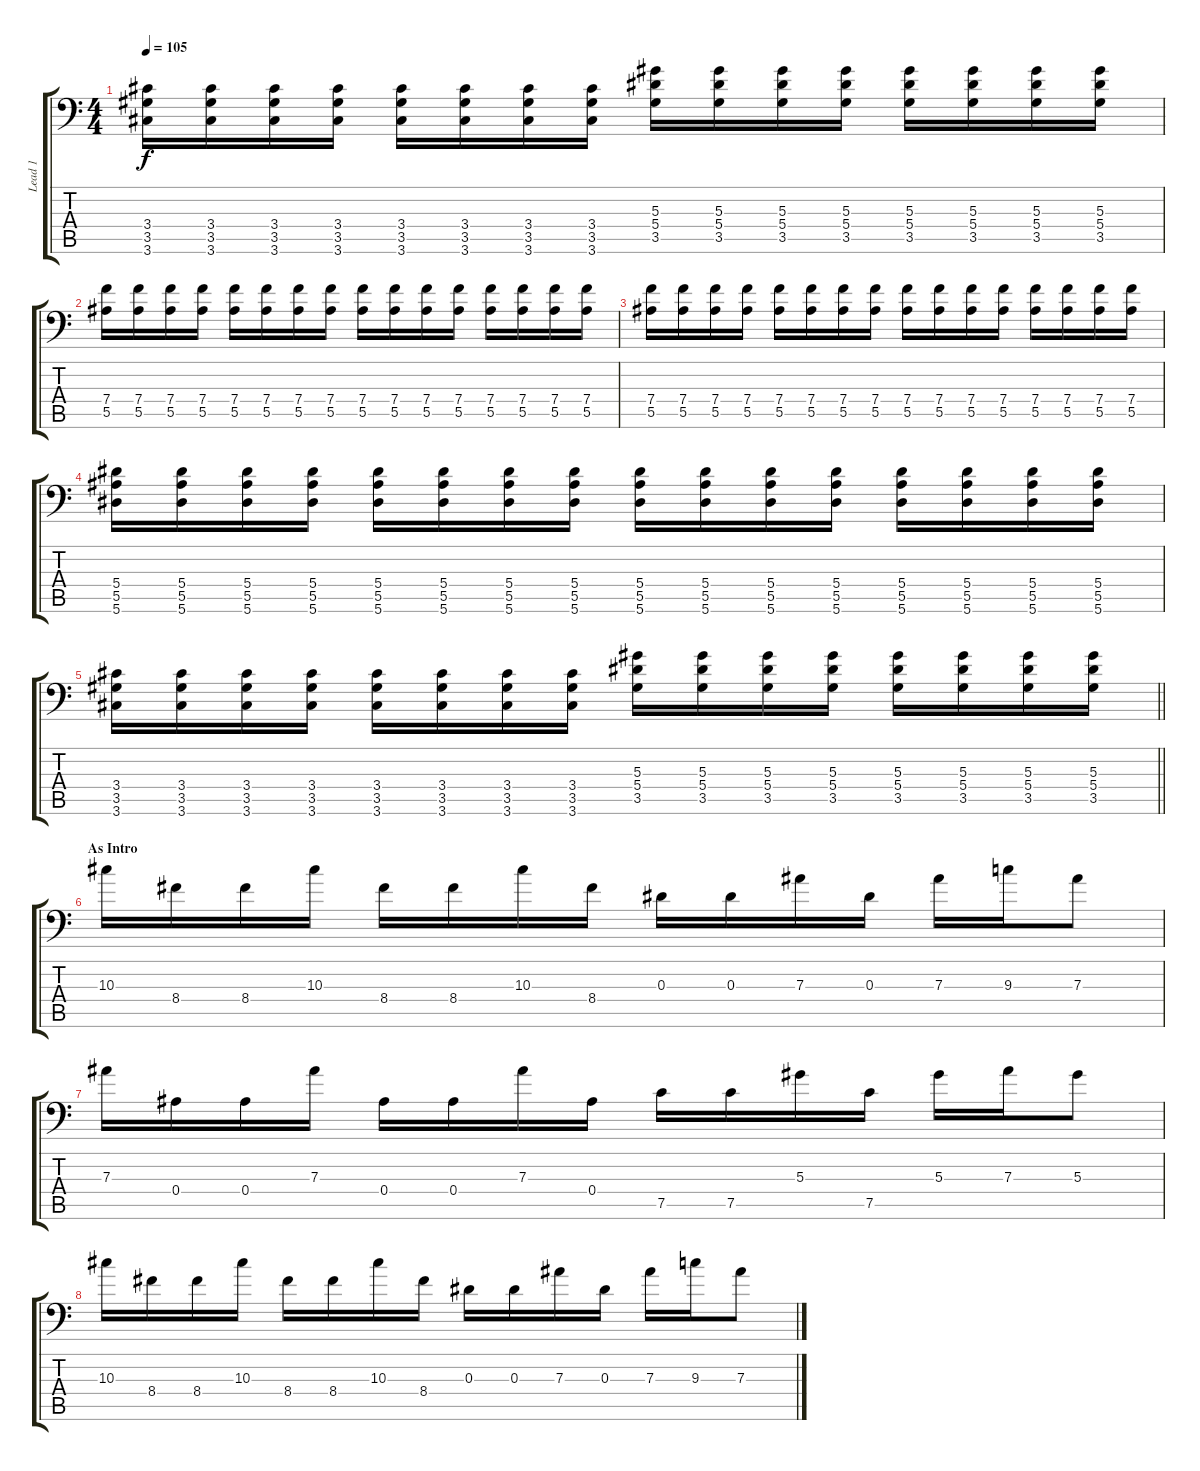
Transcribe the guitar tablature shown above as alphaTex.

\track ("Lead 1" "Lead 1") {instrument distortionguitar}
\staff {score tabs}
\tuning (C4 G3 Eb3 Bb2 F2 Bb1) {hide}
\ts (4 4)
\tempo 105
\clef f4
\ks c
(3.4 3.5 3.6).16{dy f} (3.4 3.5 3.6).16 (3.4 3.5 3.6).16 (3.4 3.5 3.6).16 (3.4 3.5 3.6).16 (3.4 3.5 3.6).16 (3.4 3.5 3.6).16 (3.4 3.5 3.6).16 (5.3 5.4 3.5).16 (5.3 5.4 3.5).16 (5.3 5.4 3.5).16 (5.3 5.4 3.5).16 (5.3 5.4 3.5).16 (5.3 5.4 3.5).16 (5.3 5.4 3.5).16 (5.3 5.4 3.5).16 |
(7.4 5.5).16 (7.4 5.5).16 (7.4 5.5).16 (7.4 5.5).16 (7.4 5.5).16 (7.4 5.5).16 (7.4 5.5).16 (7.4 5.5).16 (7.4 5.5).16 (7.4 5.5).16 (7.4 5.5).16 (7.4 5.5).16 (7.4 5.5).16 (7.4 5.5).16 (7.4 5.5).16 (7.4 5.5).16 |
(7.4 5.5).16 (7.4 5.5).16 (7.4 5.5).16 (7.4 5.5).16 (7.4 5.5).16 (7.4 5.5).16 (7.4 5.5).16 (7.4 5.5).16 (7.4 5.5).16 (7.4 5.5).16 (7.4 5.5).16 (7.4 5.5).16 (7.4 5.5).16 (7.4 5.5).16 (7.4 5.5).16 (7.4 5.5).16 |
(5.4 5.5 5.6).16 (5.4 5.5 5.6).16 (5.4 5.5 5.6).16 (5.4 5.5 5.6).16 (5.4 5.5 5.6).16 (5.4 5.5 5.6).16 (5.4 5.5 5.6).16 (5.4 5.5 5.6).16 (5.4 5.5 5.6).16 (5.4 5.5 5.6).16 (5.4 5.5 5.6).16 (5.4 5.5 5.6).16 (5.4 5.5 5.6).16 (5.4 5.5 5.6).16 (5.4 5.5 5.6).16 (5.4 5.5 5.6).16 |
\barLineRight lightlight
(3.4 3.5 3.6).16 (3.4 3.5 3.6).16 (3.4 3.5 3.6).16 (3.4 3.5 3.6).16 (3.4 3.5 3.6).16 (3.4 3.5 3.6).16 (3.4 3.5 3.6).16 (3.4 3.5 3.6).16 (5.3 5.4 3.5).16 (5.3 5.4 3.5).16 (5.3 5.4 3.5).16 (5.3 5.4 3.5).16 (5.3 5.4 3.5).16 (5.3 5.4 3.5).16 (5.3 5.4 3.5).16 (5.3 5.4 3.5).16 |
\section ("" "As Intro")
10.3.16 8.4.16 8.4.16 10.3.16 8.4.16 8.4.16 10.3.16 8.4.16 0.3.16 0.3.16 7.3.16 0.3.16 7.3.16 9.3.16 7.3.8 |
7.3.16 0.4.16 0.4.16 7.3.16 0.4.16 0.4.16 7.3.16 0.4.16 7.5.16 7.5.16 5.3.16 7.5.16 5.3.16 7.3.16 5.3.8 |
10.3.16 8.4.16 8.4.16 10.3.16 8.4.16 8.4.16 10.3.16 8.4.16 0.3.16 0.3.16 7.3.16 0.3.16 7.3.16 9.3.16 7.3.8
